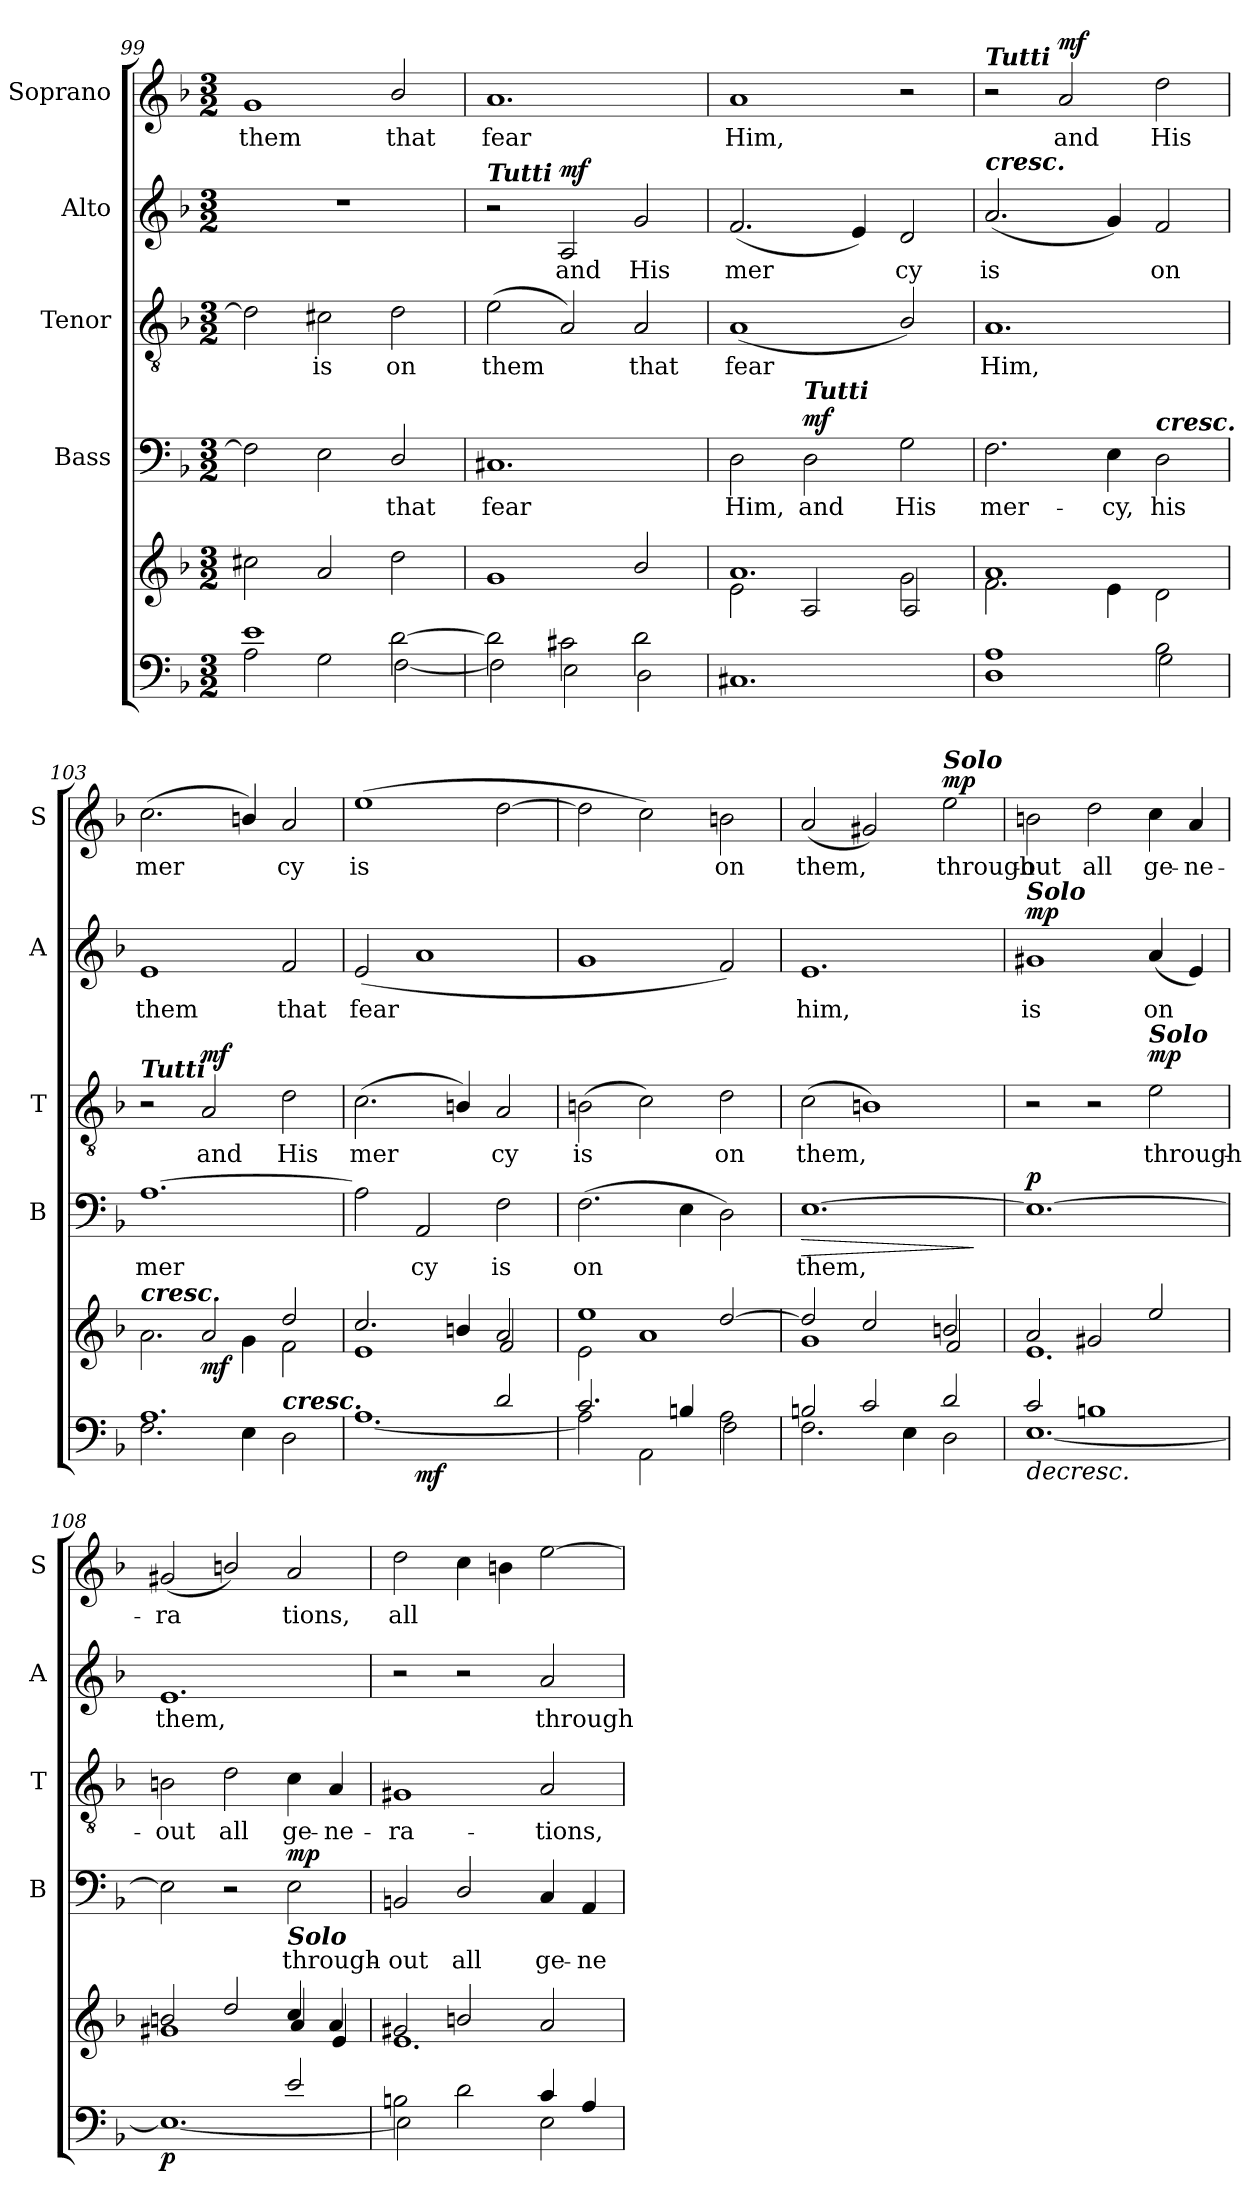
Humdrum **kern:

**kern	**dynam	**kern	**dynam	**kern	**text	**dynam	**kern	**text	**dynam	**kern	**text	**dynam	**kern	**text	**dynam
*part6	*part6	*part5	*part5	*part4	*part4	*part4	*part3	*part3	*part3	*part2	*part2	*part2	*part1	*part1	*part1
*staff6	*staff6	*staff5	*staff5	*staff4	*staff4	*staff4	*staff3	*staff3	*staff3	*staff2	*staff2	*staff2	*staff1	*staff1	*staff1
*	*	*	*	*I"Bass	*	*	*I"Tenor	*	*	*I"Alto	*	*	*I"Soprano	*	*
*	*	*	*	*I'B	*	*	*I'T	*	*	*I'A	*	*	*I'S	*	*
*clefF4	*	*clefG2	*	*clefF4	*	*	*clefGv2	*	*	*clefG2	*	*	*clefG2	*	*
*k[b-]	*	*k[b-]	*	*k[b-]	*	*	*k[b-]	*	*	*k[b-]	*	*	*k[b-]	*	*
*F:	*	*F:	*	*F:	*	*	*F:	*	*	*F:	*	*	*F:	*	*
*M3/2	*	*M3/2	*	*M3/2	*	*	*M3/2	*	*	*M3/2	*	*	*M3/2	*	*
=99	=99	=99	=99	=99	=99	=99	=99	=99	=99	=99	=99	=99	=99	=99	=99
*^	*	*^	*	*	*	*	*	*	*	*	*	*	*	*	*
!	!	!	!	!	!	!	!	!	!	!	!	!	!	!	!	!LO:LY:b	!
1e	2A\	.	2cc#X\	1ryy	.	2F\]	.	.	2d\]	.	.	1.r	.	.	1g	them	.
!	!	!	!	!	!	!	!	!	!	!LO:LY:b	!	!	!	!	!	!	!
.	2G\	.	2a/	.	.	2E\	.	.	2c#X\	is	.	.	.	.	.	.	.
!	!	!	!	!	!	!	!LO:LY:b	!	!	!LO:LY:b	!	!	!	!	!	!LO:LY:b	!
[<2d\	[<2F\	.	2dd\	2ryy	.	2D/	that	.	2d\	on	.	.	.	.	2b-/	that	.
=100	=100	=100	=100	=100	=100	=100	=100	=100	=100	=100	=100	=100	=100	=100	=100	=100	=100
!	!	!	!	!	!	!	!	!	!	!	!	!LO:TX:a:Bi:t=Tutti	!	!	!	!	!
!	!	!	!	!	!	!	!LO:LY:b	!	!	!LO:LY:b	!	!	!	!	!	!LO:LY:b	!
2d\]	2F\]	.	1g	1ryy	.	1.C#X	fear	.	(<2e\	them	.	2r	.	.	1.a	fear	.
!	!	!	!	!	!	!	!	!	!	!	!	!	!LO:LY:b	!LO:DY:b	!	!	!
2c#X\	2E\	.	.	.	.	.	.	.	2A/)	.	.	2A/	and	mf	.	.	.
!	!	!	!	!	!	!	!	!	!	!LO:LY:b	!	!	!LO:LY:b	!	!	!	!
2d\	2D\	.	2b-/	2ryy	.	.	.	.	2A/	that	.	2g/	His	.	.	.	.
=101	=101	=101	=101	=101	=101	=101	=101	=101	=101	=101	=101	=101	=101	=101	=101	=101	=101
*	*	*	*	*^	*	*	*	*	*	*	*	*	*	*	*	*	*
!	!	!	!	!	!	!	!	!LO:LY:b	!	!	!LO:LY:b	!	!	!LO:LY:b	!	!	!LO:LY:b	!
*v	*v	*	*	*	*	*	*	*	*	*	*	*	*	*	*	*	*	*
1.C#X	.	1.a	1ryy	2e\	.	2D\	Him,	.	(<1A	fear	.	(<2.f/	mer­	.	1a	Him,	.
!	!	!	!	!	!	!LO:TX:a:Bi:t=Tutti	!	!	!	!	!	!	!	!	!	!	!
!	!	!	!	!	!	!	!LO:LY:b	!LO:DY:b	!	!	!	!	!	!	!	!	!
.	.	.	.	2A/	.	2D\	and	mf	.	.	.	.	.	.	.	.	.
.	.	.	.	.	.	.	.	.	.	.	.	4e/)	.	.	.	.	.
!	!	!	!	!	!	!	!LO:LY:b	!	!	!	!	!	!LO:LY:b	!	!	!	!
.	.	.	2g\	2A/	.	2G\	His	.	2B-/)	.	.	2d/	cy	.	2r	.	.
=102	=102	=102	=102	=102	=102	=102	=102	=102	=102	=102	=102	=102	=102	=102	=102	=102	=102
*^	*	*	*	*	*	*	*	*	*	*	*	*	*	*	*	*	*
!	!	!	!	!	!	!	!	!	!	!	!	!	!	!	!	!LO:TX:a:Bi:t=Tutti	!	!
!	!	!	!	!	!	!	!	!	!	!	!	!	!LO:TX:a:Bi:t=cresc.	!	!	!	!	!
!	!	!	!	!	!	!	!	!LO:LY:b	!	!	!LO:LY:b	!	!	!LO:LY:b	!	!	!	!
*	*	*	*	*v	*v	*	*	*	*	*	*	*	*	*	*	*	*	*
1A	1D	.	1a	2.f\	.	2.F\	mer-	.	1.A	Him,	.	(<2.a/	is	.	2r	.	.
!	!	!	!	!	!	!	!	!	!	!	!	!	!	!	!	!LO:LY:b	!LO:DY:b
.	.	.	.	.	.	.	.	.	.	.	.	.	.	.	2a/	and	mf
!	!	!	!	!	!	!	!LO:LY:b	!	!	!	!	!	!	!	!	!	!
.	.	.	.	4e\	.	4E\	-cy,	.	.	.	.	4g/)	.	.	.	.	.
!	!	!	!	!	!	!LO:TX:a:Bi:t=cresc.	!	!	!	!	!	!	!	!	!	!	!
!	!	!	!	!	!	!	!LO:LY:b	!	!	!	!	!	!LO:LY:b	!	!	!LO:LY:b	!
2B-\	2G\	.	2ryy	2d\	.	2D\	his	.	.	.	.	2f/	on	.	2dd\	His	.
=103	=103	=103	=103	=103	=103	=103	=103	=103	=103	=103	=103	=103	=103	=103	=103	=103	=103
!	!	!	!	!	!	!	!	!	!LO:TX:a:Bi:t=Tutti	!	!	!	!	!	!	!	!
!	!	!	!LO:TX:a:Bi:t=cresc.	!	!	!	!	!	!	!	!	!	!	!	!	!	!
!	!	!	!	!	!	!	!LO:LY:b	!	!	!	!	!	!LO:LY:b	!	!	!LO:LY:b	!
1.A	2.F\	.	2ryy	2.a\	.	[1.A	mer­	.	2r	.	.	1e	them	.	(<2.cc\	mer­	.
!	!	!	!	!	!LO:DY:b	!	!	!	!	!LO:LY:b	!LO:DY:b	!	!	!	!	!	!
.	.	.	2a/	.	mf	.	.	.	2A/	and	mf	.	.	.	.	.	.
.	4E\	.	.	4g\	.	.	.	.	.	.	.	.	.	.	4bn/)	.	.
!	!LO:TX:a:Bi:t=cresc.	!	!	!	!	!	!	!	!	!	!	!	!	!	!	!	!
!	!	!	!	!	!	!	!	!	!	!LO:LY:b	!	!	!LO:LY:b	!	!	!LO:LY:b	!
.	2D\	.	2dd/	2f\	.	.	.	.	2d\	His	.	2f/	that	.	2a/	cy	.
=104	=104	=104	=104	=104	=104	=104	=104	=104	=104	=104	=104	=104	=104	=104	=104	=104	=104
!	!	!	!	!	!	!	!	!	!	!LO:LY:b	!	!	!LO:LY:b	!	!	!LO:LY:b	!
2ryy	[<1.A	.	2.cc/	1e	.	2A\]	.	.	(>2.c\	mer­	.	(<2e/	fear	.	(>1ee	is	.
!	!	!LO:DY:b	!	!	!	!	!LO:LY:b	!	!	!	!	!	!	!	!	!	!
2A/yy	.	mf	.	.	.	2AA/	cy	.	.	.	.	1a	.	.	.	.	.
.	.	.	4bn/	.	.	.	.	.	4Bn/)	.	.	.	.	.	.	.	.
!	!	!	!	!	!	!	!LO:LY:b	!	!	!LO:LY:b	!	!	!	!	!	!	!
2d/	.	.	2a/	2f/	.	2F\	is	.	2A/	cy	.	.	.	.	[2dd\	.	.
=105	=105	=105	=105	=105	=105	=105	=105	=105	=105	=105	=105	=105	=105	=105	=105	=105	=105
!	!	!	!	!	!	!	!LO:LY:b	!	!	!LO:LY:b	!	!	!	!	!	!	!
2.c/	2A\]	.	1ee	2e\	.	(>2.F\	on	.	(>2Bn\	is	.	1g	.	.	2dd\]	.	.
.	2AA\	.	.	1a	.	.	.	.	2c\)	.	.	.	.	.	2cc\)	.	.
4Bn/	.	.	.	.	.	4E\	.	.	.	.	.	.	.	.	.	.	.
!	!	!	!	!	!	!	!	!	!	!LO:LY:b	!	!	!	!	!	!LO:LY:b	!
2A\	2F\	.	[>2dd/	.	.	2D\)	.	.	2d\	on	.	2f/)	.	.	2bn\	on	.
!!LO:PB:g=z
=106	=106	=106	=106	=106	=106	=106	=106	=106	=106	=106	=106	=106	=106	=106	=106	=106	=106
!	!	!	!	!	!	!	!LO:LY:b	!LO:HP:b	!	!LO:LY:b	!	!	!LO:LY:b	!	!	!LO:LY:b	!
2Bn/	2.F\	.	2dd/]	1g	.	[1.E	them,	>	(>2c\	them,	.	1.e	him,	.	(<2a/	them,	.
2c/	.	.	2cc/	.	.	.	.	.	1Bn)	.	.	.	.	.	2g#X/)	.	.
.	4E\	.	.	.	.	.	.	.	.	.	.	.	.	.	.	.	.
!	!	!	!	!	!	!	!	!	!	!	!	!	!	!	!LO:TX:a:Bi:t=Solo	!	!
!	!	!	!	!	!	!	!	!	!	!	!	!	!	!	!	!LO:LY:b	!LO:DY:b
2d/	2D\	.	2bn/	2f/	.	.	.	.	.	.	.	.	.	.	2ee\	through-	mp
*v	*v	*	*	*	*	*	*	*	*	*	*	*	*	*	*	*	*
*	*	*v	*v	*	*	*	*	*	*	*	*	*	*	*	*	*
.	.	.	.	.	.	]	.	.	.	.	.	.	.	.	.
=107	=107	=107	=107	=107	=107	=107	=107	=107	=107	=107	=107	=107	=107	=107	=107
!	!	!	!	!	!	!	!	!	!	!LO:TX:a:Bi:t=Solo	!	!	!	!	!
!	!LO:HP:b	!	!	!	!	!LO:DY:b	!	!	!	!	!LO:LY:b	!LO:DY:b	!	!LO:LY:b	!
*^	*	*^	*	*	*	*	*	*	*	*	*	*	*	*	*
2c/	[<1.E	>	2a/	1.e	.	1.E_	.	p	2r	.	.	1g#X	is	mp	2bn\	-out	.
!	!	!	!	!	!	!	!	!	!	!	!	!	!	!	!	!LO:LY:b	!
1Bn	.	.	2g#X/	.	.	.	.	.	2r	.	.	.	.	.	2dd\	all	.
!	!	!	!	!	!	!	!	!	!LO:TX:a:Bi:t=Solo	!	!	!	!	!	!	!	!
!	!	!	!	!	!	!	!	!	!	!LO:LY:b	!LO:DY:b	!	!LO:LY:b	!	!	!LO:LY:b	!
.	.	.	2ee/	.	.	.	.	.	2e\	through-	mp	(<4a/	on	.	4cc\	ge-	.
!	!	!	!	!	!	!	!	!	!	!	!	!	!	!	!	!LO:LY:b	!
.	.	.	.	.	.	.	.	.	.	.	.	4e/)	.	.	4a/	-ne-	.
=108	=108	=108	=108	=108	=108	=108	=108	=108	=108	=108	=108	=108	=108	=108	=108	=108	=108
!	!	!LO:DY:b	!	!	!	!	!	!	!	!LO:LY:b	!	!	!LO:LY:b	!	!	!LO:LY:b	!
2ryy	1.E_	p	2bn/	1g#X	.	2E\]	.	.	2Bn\	-out	.	1.e	them,	.	(<2g#X/	-ra­	.
!	!	!	!	!	!	!	!	!	!	!LO:LY:b	!	!	!	!	!	!	!
2ryy	.	.	2dd/	.	.	2r	.	.	2d\	all	.	.	.	.	2bn/)	.	.
!	!	!	!	!	!	!LO:TX:b:Bi:t=Solo	!	!	!	!	!	!	!	!	!	!	!
!	!	!	!	!	!	!	!LO:LY:b	!LO:DY:b	!	!LO:LY:b	!	!	!	!	!	!LO:LY:b	!
2e/	.	.	4cc/	4a/	.	2E\	through-	mp	4c\	ge-	.	.	.	.	2a/	tions,	.
!	!	!	!	!	!	!	!	!	!	!LO:LY:b	!	!	!	!	!	!	!
.	.	.	4a/	4e/	.	.	.	.	4A/	-ne-	.	.	.	.	.	.	.
=109	=109	=109	=109	=109	=109	=109	=109	=109	=109	=109	=109	=109	=109	=109	=109	=109	=109
!	!	!	!	!	!	!	!LO:LY:b	!	!	!LO:LY:b	!	!	!	!	!	!LO:LY:b	!
2Bn\	2E\]	.	2g#X/	1.e	.	2BBn/	-out	.	1G#X	-ra-	.	2r	.	.	2dd\	all	.
!	!	!	!	!	!	!	!LO:LY:b	!	!	!	!	!	!	!	!	!	!
2d\	2ryy	]	2bn/	.	.	2D/	all	.	.	.	.	2r	.	.	4cc\	.	.
.	.	.	.	.	.	.	.	.	.	.	.	.	.	.	4bn\	.	.
!	!	!	!	!	!	!	!LO:LY:b	!	!	!LO:LY:b	!	!	!LO:LY:b	!	!	!	!
4c/	2E\	.	2a/	.	.	4C/	ge-	.	2A/	-tions,	.	2a/	through-	.	[2ee\	.	.
!	!	!	!	!	!	!	!LO:LY:b	!	!	!	!	!	!	!	!	!	!
4A/	.	.	.	.	.	4AA/	-ne-	.	.	.	.	.	.	.	.	.	.
*v	*v	*	*	*	*	*	*	*	*	*	*	*	*	*	*	*	*
*	*	*v	*v	*	*	*	*	*	*	*	*	*	*	*	*	*
=	=	=	=	=	=	=	=	=	=	=	=	=	=	=	=
*-	*-	*-	*-	*-	*-	*-	*-	*-	*-	*-	*-	*-	*-	*-	*-
